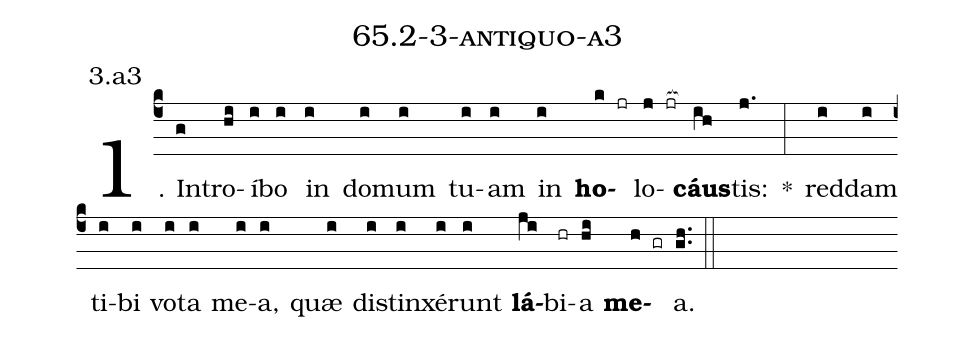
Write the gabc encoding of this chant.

name: 65.2-3-antiquo-a3;
annotation: 3.a3;
%%
(c4)1. In(g)tro(hi)í(i)bo(i) in(i) do(i)mum(i) tu(i)am(i) in(i) <b>ho</b>(k jr)lo(j jr[ocb:1{])<b>cáus</b>(ih[ocb:0}])tis:(j.) *(:) red(i)dam(i) ti(i)bi(i) vo(i)ta(i) me(i)a,(i) quæ(i) di(i)stin(i)xé(i)runt(i) <b>lá</b>(ji)bi(hr)a(hi) <b>me</b>(h gr)a.(gh..) (::)


%E(i) u(i) o(ji) u(hi) a(h) e.(gh..) (::)
